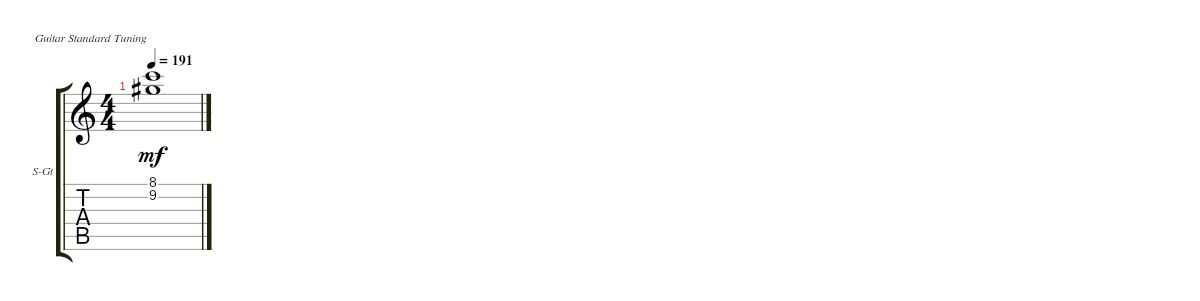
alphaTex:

\defaultSystemsLayout 4
\bracketExtendMode groupsimilarinstruments
\firstSystemTrackNameOrientation horizontal
\otherSystemsTrackNameOrientation horizontal
\track ("Background lead" "S-Gt") {instrument acousticguitarsteel}
\staff {score tabs}
\tuning (E4 B3 G3 D3 A2 E2)
\ts (4 4)
\tempo 191
\clef g2
\ks c
(9.2 8.1).1{dy mf}
